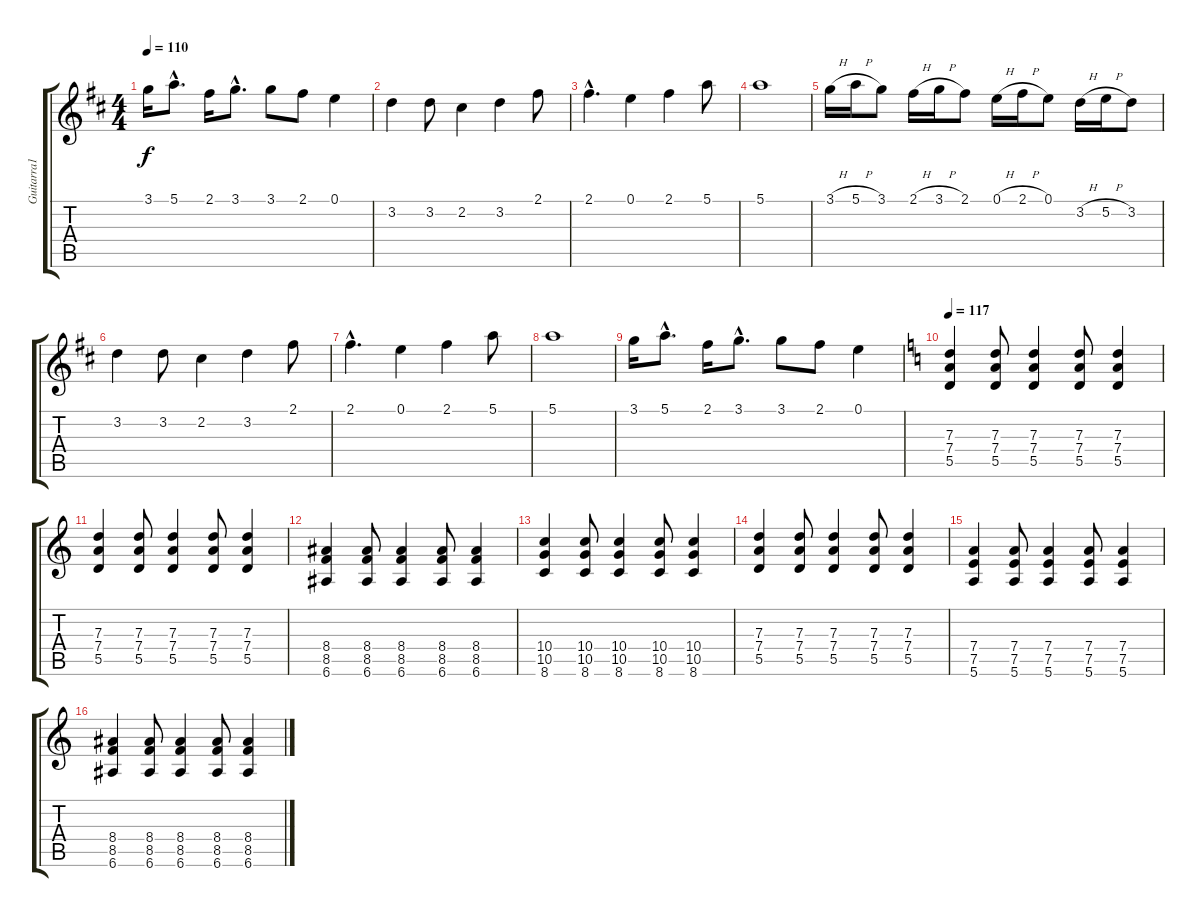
\track ("Guitarra1" "Guitarra1") {instrument acousticguitarnylon}
\staff {score tabs}
\tuning (E4 B3 G3 D3 A2 E2) {hide}
\ts (4 4)
\tempo 110
\clef g2
\ks d
3.1.16{dy f} 5.1{hac}.8{d} 2.1.16 3.1{hac}.8{d} 3.1.8 2.1.8 0.1.4 |
3.2.4 3.2.8 2.2.4 3.2.4 2.1.8 |
2.1{hac}.4{d} 0.1.4 2.1.4 5.1.8 |
5.1.1 |
3.1{h}.16 5.1{h}.16 3.1.8 2.1{h}.16 3.1{h}.16 2.1.8 0.1{h}.16 2.1{h}.16 0.1.8 3.2{h}.16 5.2{h}.16 3.2.8 |
3.2.4 3.2.8 2.2.4 3.2.4 2.1.8 |
2.1{hac}.4{d} 0.1.4 2.1.4 5.1.8 |
5.1.1 |
3.1.16 5.1{hac}.8{d} 2.1.16 3.1{hac}.8{d} 3.1.8 2.1.8 0.1.4 |
\tempo 117
\ks c
(7.3 7.4 5.5).4{volume 10 instrument distortionguitar} (7.3 7.4 5.5).8 (7.3 7.4 5.5).4 (7.3 7.4 5.5).8 (7.3 7.4 5.5).4 |
(7.3 7.4 5.5).4 (7.3 7.4 5.5).8 (7.3 7.4 5.5).4 (7.3 7.4 5.5).8 (7.3 7.4 5.5).4 |
(8.4 8.5 6.6).4 (8.4 8.5 6.6).8 (8.4 8.5 6.6).4 (8.4 8.5 6.6).8 (8.4 8.5 6.6).4 |
(10.4 10.5 8.6).4 (10.4 10.5 8.6).8 (10.4 10.5 8.6).4 (10.4 10.5 8.6).8 (10.4 10.5 8.6).4 |
(7.3 7.4 5.5).4 (7.3 7.4 5.5).8 (7.3 7.4 5.5).4 (7.3 7.4 5.5).8 (7.3 7.4 5.5).4 |
(7.4 7.5 5.6).4 (7.4 7.5 5.6).8 (7.4 7.5 5.6).4 (7.4 7.5 5.6).8 (7.4 7.5 5.6).4 |
(8.4 8.5 6.6).4 (8.4 8.5 6.6).8 (8.4 8.5 6.6).4 (8.4 8.5 6.6).8 (8.4 8.5 6.6).4
